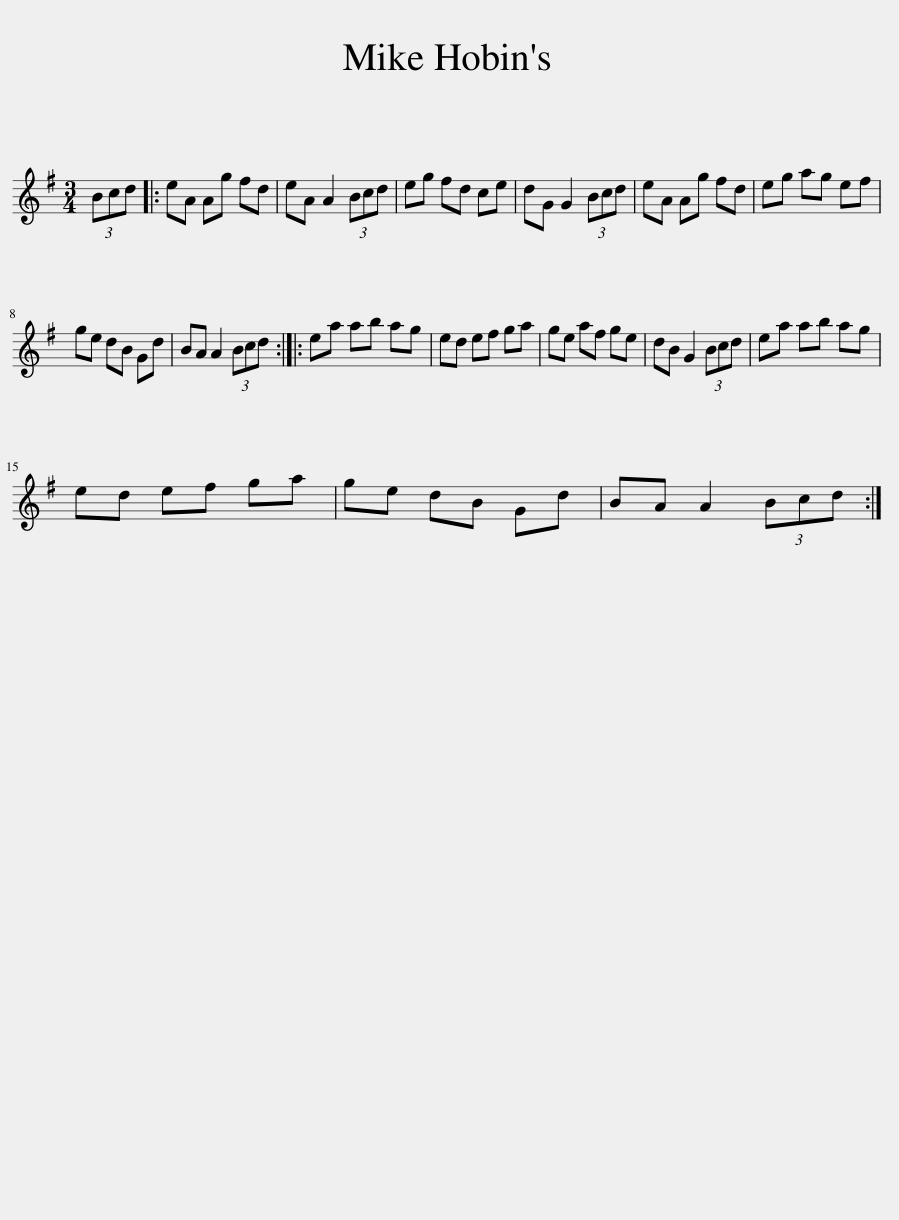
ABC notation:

X:1
L:1/8
M:3/4
I:linebreak $
K:G
V:1 treble
V:1
 (3Bcd |: eA Ag fd | eA A2 (3Bcd | eg fd ce | dG G2 (3Bcd | %5
 eA Ag fd | eg ag ef |$ ge dB Gd | BA A2 (3Bcd :: ea ab ag | %10
 ed ef ga | ge af ge | dB G2 (3Bcd | ea ab ag |$ ed ef ga | %15
 ge dB Gd | BA A2 (3Bcd :| %17
